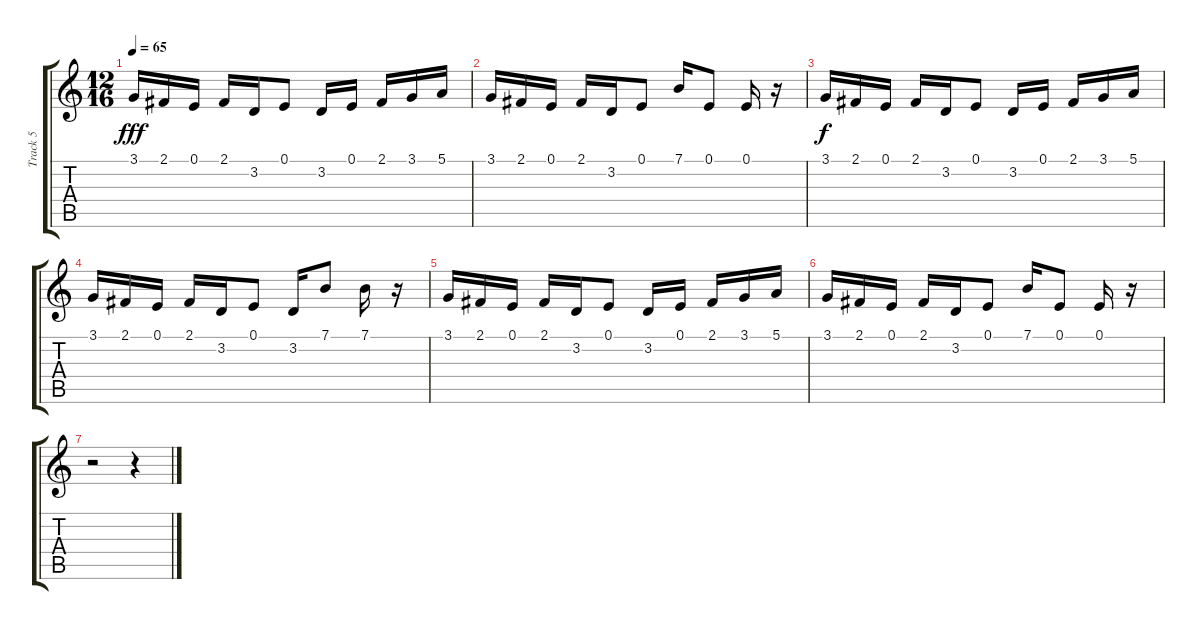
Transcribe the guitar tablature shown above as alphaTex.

\track ("Track 5" "Track 5") {instrument acousticgrandpiano}
\staff {score tabs}
\tuning (E4 B3 G3 D3 A2 E2) {hide}
\ts (12 16)
\tempo 65
\clef g2
\ks c
3.1.16{dy fff} 2.1.16 0.1.16 2.1.16 3.2.16 0.1.8 3.2.16 0.1.16 2.1.16 3.1.16 5.1.16 |
3.1.16 2.1.16 0.1.16 2.1.16 3.2.16 0.1.8 7.1.16 0.1.8 0.1.16 r.16 |
3.1.16{dy f} 2.1.16 0.1.16 2.1.16 3.2.16 0.1.8 3.2.16 0.1.16 2.1.16 3.1.16 5.1.16 |
3.1.16 2.1.16 0.1.16 2.1.16 3.2.16 0.1.8 3.2.16 7.1.8 7.1.16 r.16 |
3.1.16 2.1.16 0.1.16 2.1.16 3.2.16 0.1.8 3.2.16 0.1.16 2.1.16 3.1.16 5.1.16 |
3.1.16 2.1.16 0.1.16 2.1.16 3.2.16 0.1.8 7.1.16 0.1.8 0.1.16 r.16 |
r.2 r.4
